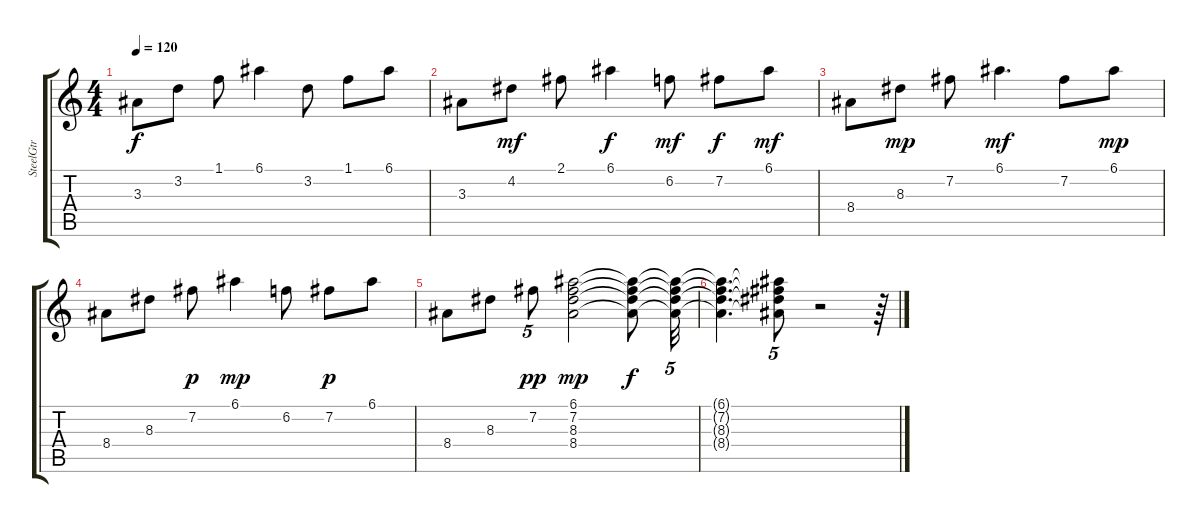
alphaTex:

\track ("SteelGtr" "SteelGtr") {instrument acousticguitarsteel}
\staff {score tabs}
\tuning (E4 B3 G3 D3 A2 E2) {hide}
\ts (4 4)
\tempo 120
\clef g2
\ks c
3.3.8{dy f} 3.2.8 1.1.8 6.1.4 3.2.8 1.1.8 6.1.8 |
3.3.8 4.2.8{dy mf} 2.1.8 6.1.4{dy f} 6.2.8{dy mf} 7.2.8{dy f} 6.1.8{dy mf} |
8.4.8 8.3.8{dy mp} 7.2.8 6.1.4{d dy mf} 7.2.8 6.1.8{dy mp} |
8.4.8 8.3.8 7.2.8{dy p} 6.1.4{dy mp} 6.2.8 7.2.8{dy p} 6.1.8 |
8.4.8 8.3.8 7.2.8{tu (5 4) dy pp} (6.1 7.2 8.3 8.4).2{dy mp} (6.1{t} 7.2{t} 8.3{t} 8.4{t}).8{dy f} (6.1{t} 7.2{t} 8.3{t} 8.4{t}).32{tu (5 4)} |
(6.1{t} 7.2{t} 8.3{t} 8.4{t}).4{d} (6.1{t} 7.2{t} 8.3{t} 8.4{t}).8{tu (5 4)} r.2 r.64
